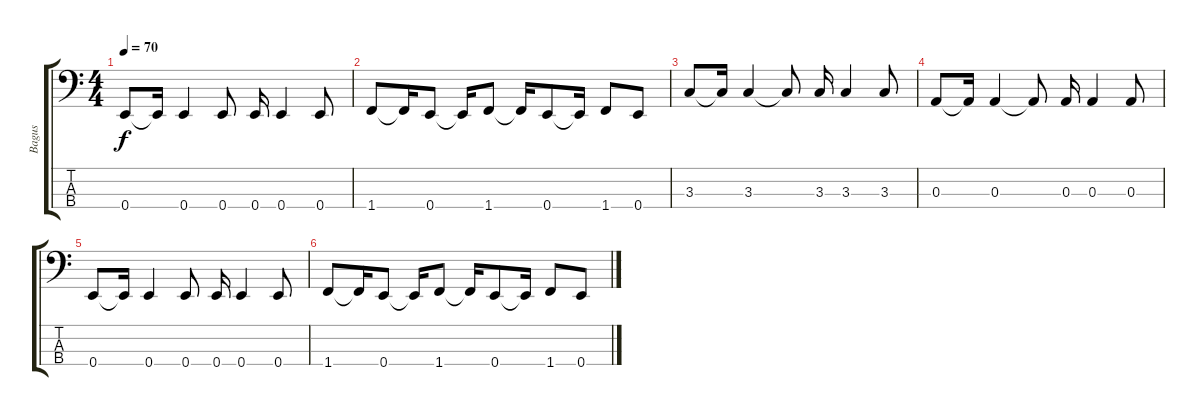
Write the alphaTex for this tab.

\track ("Bagus" "Bagus") {instrument electricbasspick}
\staff {score tabs}
\tuning (G2 D2 A1 E1) {hide}
\ts (4 4)
\tempo 70
\clef f4
\ks c
0.4.8{dy f} 0.4{t}.16 0.4.4 0.4.8 0.4.16 0.4.4 0.4.8 |
1.4.8 1.4{t}.16 0.4.8 0.4{t}.16 1.4.8 1.4{t}.16 0.4.8 0.4{t}.16 1.4.8 0.4.8 |
3.3.8 3.3{t}.16 3.3.4 3.3{t}.8 3.3.16 3.3.4 3.3.8 |
0.3.8 0.3{t}.16 0.3.4 0.3{t}.8 0.3.16 0.3.4 0.3.8 |
0.4.8 0.4{t}.16 0.4.4 0.4.8 0.4.16 0.4.4 0.4.8 |
1.4.8 1.4{t}.16 0.4.8 0.4{t}.16 1.4.8 1.4{t}.16 0.4.8 0.4{t}.16 1.4.8 0.4.8
